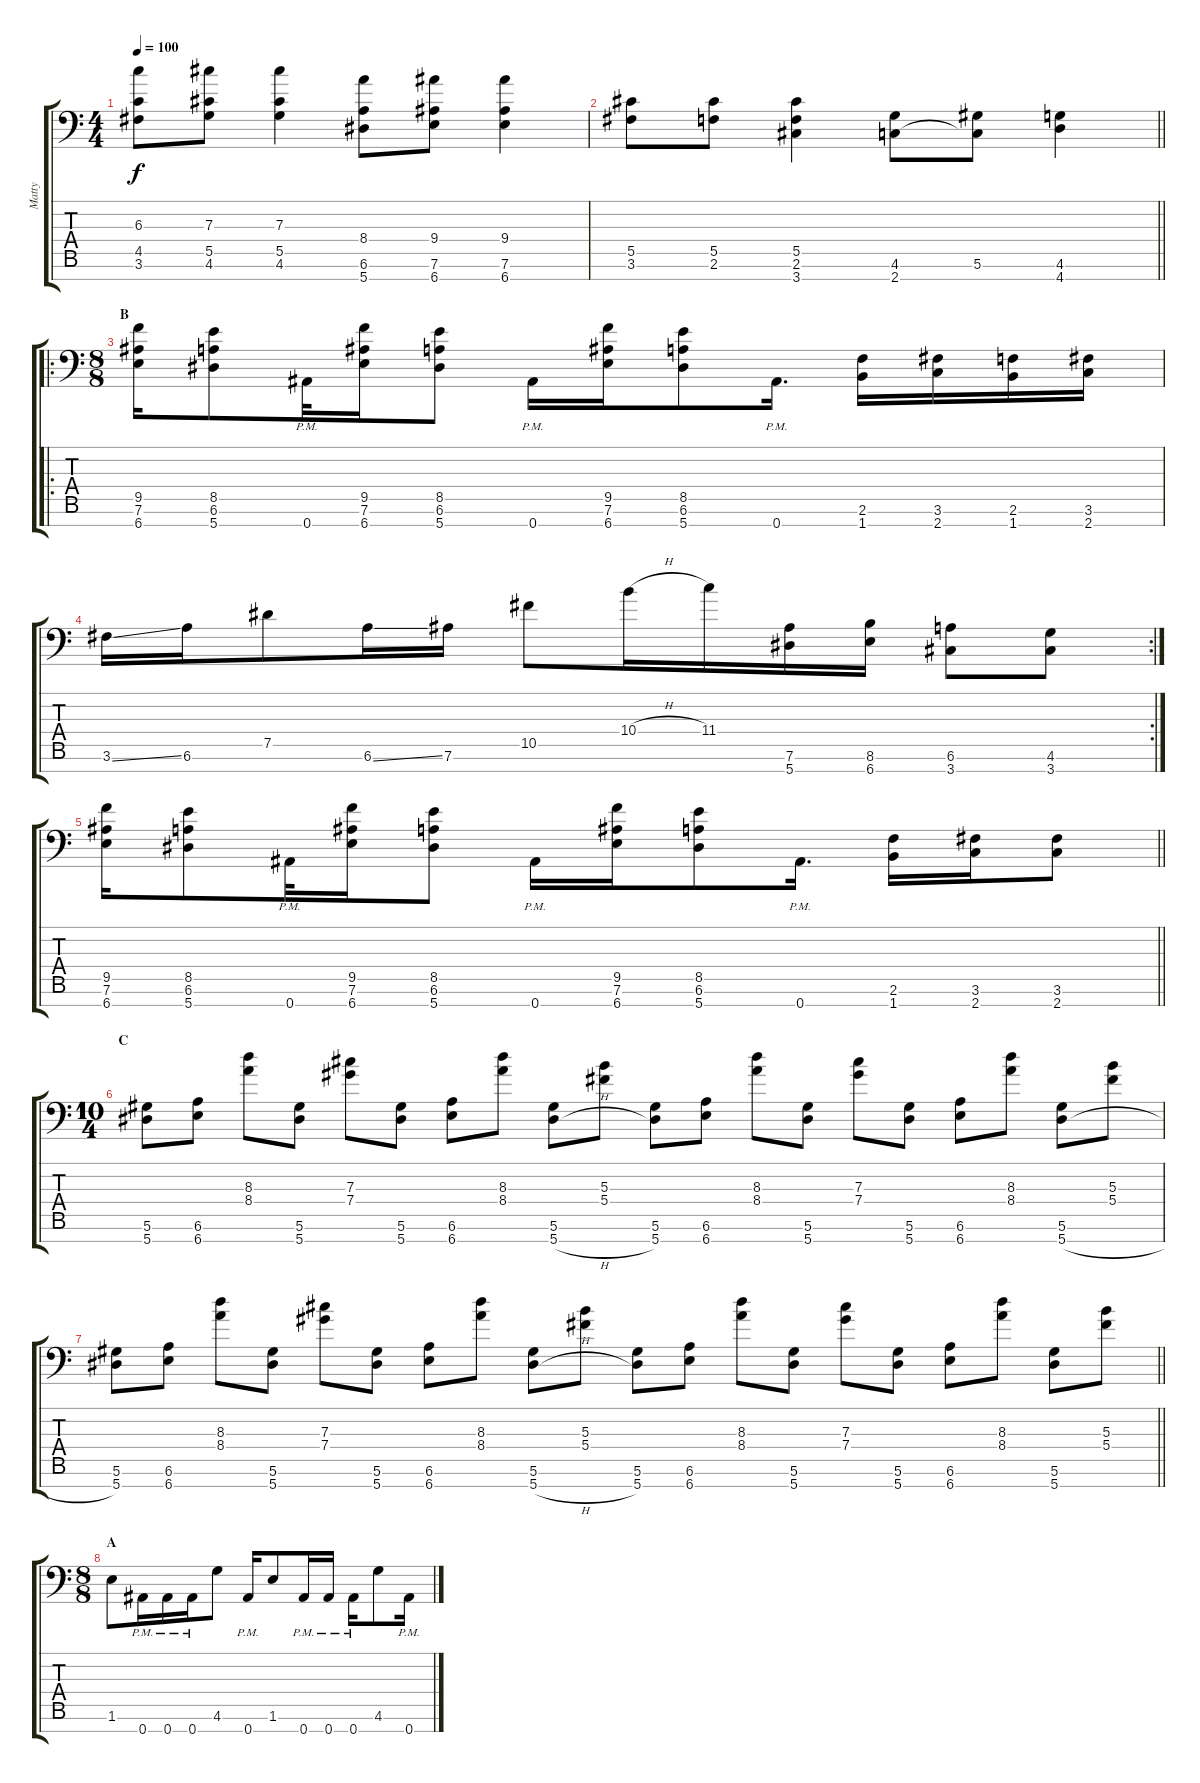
\track ("Matty" "Matty") {instrument overdrivenguitar}
\staff {score tabs}
\tuning (Eb4 Bb3 Gb3 Db3 Ab2 Eb2 Bb1) {hide}
\ts (4 4)
\tempo 100
\clef f4
\ks c
(6.3 4.5 3.6).8{dy f} (7.3 5.5 4.6).8 (7.3 5.5 4.6).4 (8.4 6.6 5.7).8 (9.4 7.6 6.7).8 (9.4 7.6 6.7).4 |
\barLineRight lightlight
(5.5 3.6).8 (5.5 2.6).8 (5.5 2.6 3.7).4 (4.6 2.7).8 (5.6 2.7{t}).8 (4.6 4.7).4 |
\ro
\ts (8 8)
\section ("" "B")
(9.5 7.6 6.7).16 (8.5 6.6 5.7).8 0.7{pm}.32 (9.5 7.6 6.7).16 (8.5 6.6 5.7).8 0.7{pm}.16 (9.5 7.6 6.7).16 (8.5 6.6 5.7).8 0.7{pm}.16{d} (2.6 1.7).16 (3.6 2.7).16 (2.6 1.7).16 (3.6 2.7).16 |
\rc 2
3.6{ss}.16 6.6.16 7.5.8 6.6{ss}.16 7.6.16 10.5.8 10.4{h}.16 11.4.16 (7.6 5.7).16 (8.6 6.7).16 (6.6 3.7).8 (4.6 3.7).8 |
\barLineRight lightlight
(9.5 7.6 6.7).16 (8.5 6.6 5.7).8 0.7{pm}.32 (9.5 7.6 6.7).16 (8.5 6.6 5.7).8 0.7{pm}.16 (9.5 7.6 6.7).16 (8.5 6.6 5.7).8 0.7{pm}.16{d} (2.6 1.7).16 (3.6 2.7).16 (3.6 2.7).8 |
\ts (10 4)
\section ("" "C")
(5.6 5.7).8 (6.6 6.7).8 (8.3 8.4).8 (5.6 5.7).8 (7.3 7.4).8 (5.6 5.7).8 (6.6 6.7).8 (8.3 8.4).8 (5.6 5.7{h}).8 (5.3 5.4).8 (5.6 5.7).8 (6.6 6.7).8 (8.3 8.4).8 (5.6 5.7).8 (7.3 7.4).8 (5.6 5.7).8 (6.6 6.7).8 (8.3 8.4).8 (5.6 5.7{h}).8 (5.3 5.4).8 |
\barLineRight lightlight
(5.6 5.7).8 (6.6 6.7).8 (8.3 8.4).8 (5.6 5.7).8 (7.3 7.4).8 (5.6 5.7).8 (6.6 6.7).8 (8.3 8.4).8 (5.6 5.7{h}).8 (5.3 5.4).8 (5.6 5.7).8 (6.6 6.7).8 (8.3 8.4).8 (5.6 5.7).8 (7.3 7.4).8 (5.6 5.7).8 (6.6 6.7).8 (8.3 8.4).8 (5.6 5.7).8 (5.3 5.4).8 |
\ts (8 8)
\section ("" "A")
1.6.8 0.7{pm}.16 0.7{pm}.16 0.7{pm}.16 4.6.8 0.7{pm}.16 1.6.8 0.7{pm}.16 0.7{pm}.16 0.7{pm}.16 4.6.8 0.7{pm}.16
